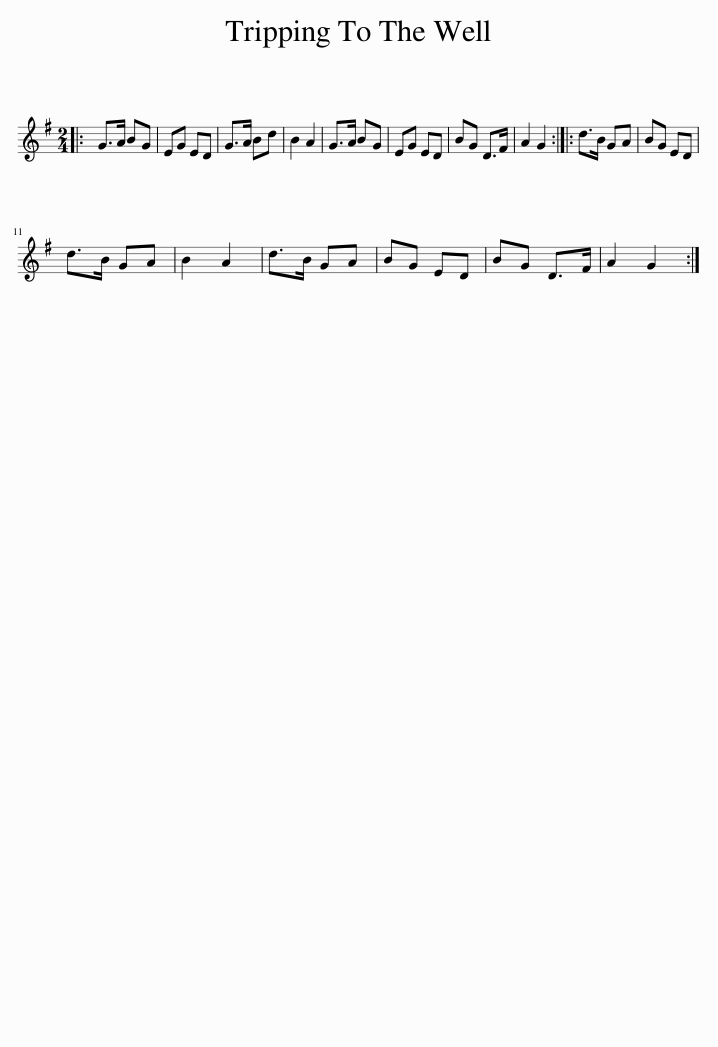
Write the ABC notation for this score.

X:1
L:1/8
M:2/4
I:linebreak $
K:G
V:1 treble
V:1
|: G>A BG | EG ED | G>A Bd | B2 A2 | G>A BG | %5
 EG ED | BG D>F | A2 G2 :: d>B GA | BG ED |$ %10
 d>B GA | B2 A2 | d>B GA | BG ED | BG D>F | %15
 A2 G2 :| %16
